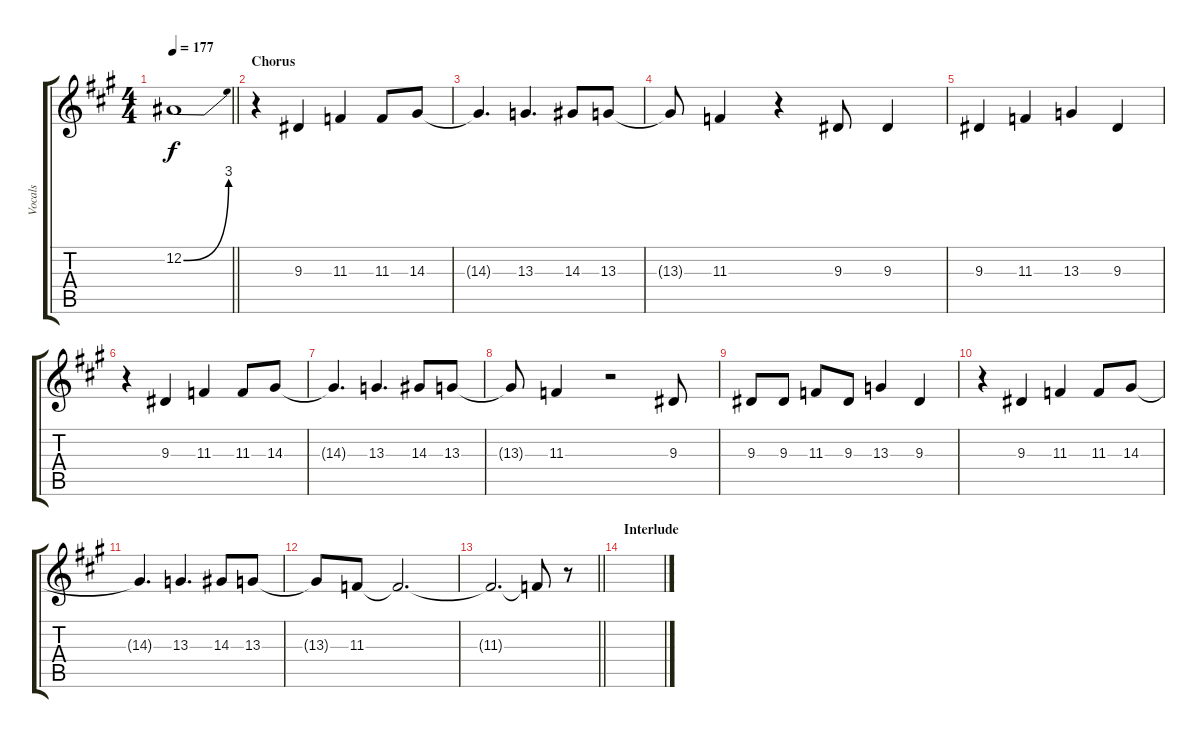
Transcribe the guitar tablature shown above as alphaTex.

\track ("Vocals" "Vocals") {instrument lead6voice}
\staff {score tabs}
\tuning (Eb4 Bb3 Gb3 Db3 Ab2 Eb2) {hide}
\ts (4 4)
\tempo 177
\clef g2
\barLineRight lightlight
\ks a
12.2{be (bend 0 0 60 12) t}.1{dy f} |
\section ("" "Chorus")
r.4 9.3.4 11.3.4 11.3.8 14.3.8 |
14.3{t}.4{d} 13.3.4{d} 14.3.8 13.3.8 |
13.3{t}.8 11.3.4 r.4 9.3.8 9.3.4 |
9.3.4 11.3.4 13.3.4 9.3.4 |
r.4 9.3.4 11.3.4 11.3.8 14.3.8 |
14.3{t}.4{d} 13.3.4{d} 14.3.8 13.3.8 |
13.3{t}.8 11.3.4 r.2 9.3.8 |
9.3.8 9.3.8 11.3.8 9.3.8 13.3.4 9.3.4 |
r.4 9.3.4 11.3.4 11.3.8 14.3.8 |
14.3{t}.4{d} 13.3.4{d} 14.3.8 13.3.8 |
13.3{t}.8 11.3.8 11.3{t}.2{d} |
\barLineRight lightlight
11.3{t}.2{d} 11.3{t}.8 r.8 |
\section ("" "Interlude")
